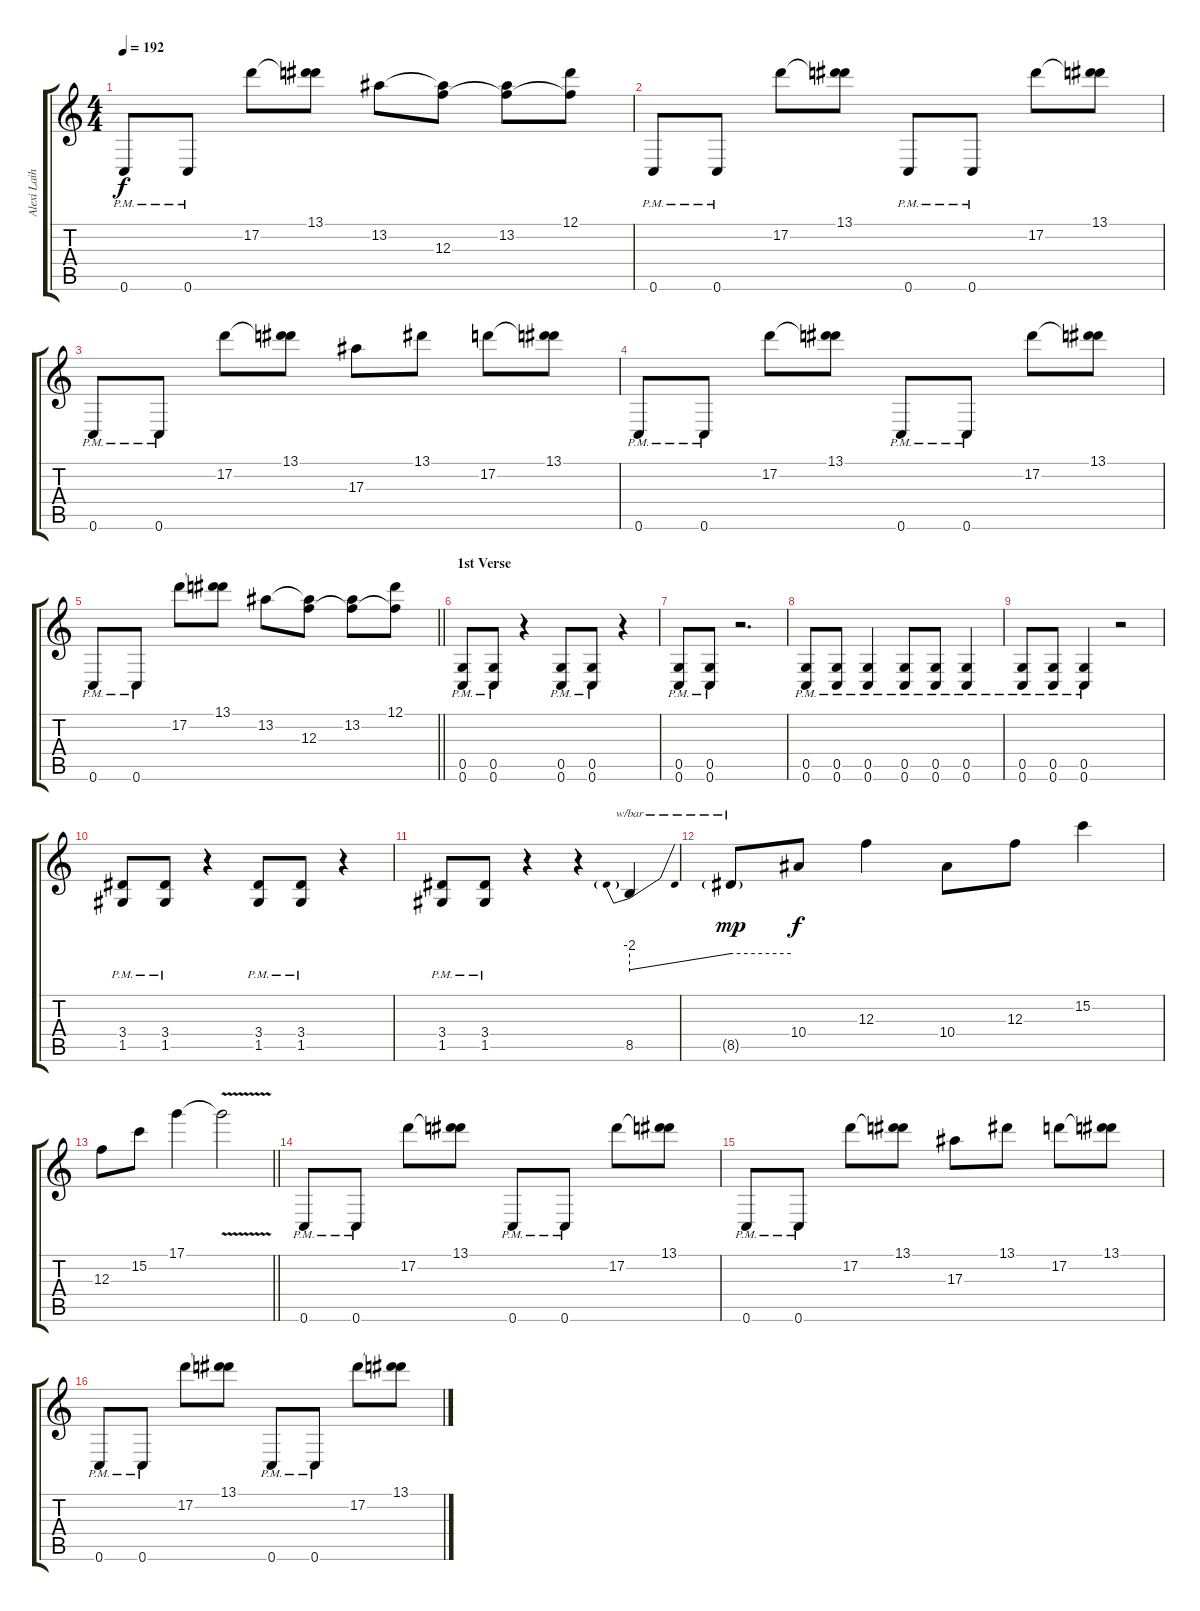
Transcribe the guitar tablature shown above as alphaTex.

\track ("Alexi Laiho" "Alexi Laih") {instrument distortionguitar}
\staff {score tabs}
\tuning (D4 A3 F3 C3 G2 C2) {hide}
\ts (4 4)
\tempo 192
\clef g2
\ks c
0.6{pm}.8{dy f} 0.6{pm}.8 17.2.8 (13.1 17.2{t}).8 13.2.8 (13.2{t} 12.3).8 (13.2 12.3{t}).8 (12.1 12.3{t}).8 |
0.6{pm}.8 0.6{pm}.8 17.2.8 (13.1 17.2{t}).8 0.6{pm}.8 0.6{pm}.8 17.2.8 (13.1 17.2{t}).8 |
0.6{pm}.8 0.6{pm}.8 17.2.8 (13.1 17.2{t}).8 17.3.8 13.1.8 17.2.8 (13.1 17.2{t}).8 |
0.6{pm}.8 0.6{pm}.8 17.2.8 (13.1 17.2{t}).8 0.6{pm}.8 0.6{pm}.8 17.2.8 (13.1 17.2{t}).8 |
\barLineRight lightlight
0.6{pm}.8 0.6{pm}.8 17.2.8 (13.1 17.2{t}).8 13.2.8 (13.2{t} 12.3).8 (13.2 12.3{t}).8 (12.1 12.3{t}).8 |
\section ("" "1st Verse")
(0.5{pm} 0.6{pm}).8 (0.5{pm} 0.6{pm}).8 r.4 (0.5{pm} 0.6{pm}).8 (0.5{pm} 0.6{pm}).8 r.4 |
(0.5{pm} 0.6{pm}).8 (0.5{pm} 0.6{pm}).8 r.2{d} |
(0.5{pm} 0.6{pm}).8 (0.5{pm} 0.6{pm}).8 (0.5{pm} 0.6{pm}).4 (0.5{pm} 0.6{pm}).8 (0.5{pm} 0.6{pm}).8 (0.5{pm} 0.6{pm}).4 |
(0.5{pm} 0.6{pm}).8 (0.5{pm} 0.6{pm}).8 (0.5{pm} 0.6{pm}).4 r.2 |
(3.4{pm} 1.5{pm}).8 (3.4{pm} 1.5{pm}).8 r.4 (3.4{pm} 1.5{pm}).8 (3.4{pm} 1.5{pm}).8 r.4 |
(3.4{pm} 1.5{pm}).8 (3.4{pm} 1.5{pm}).8 r.4 r.4 8.5.4{tbe (predivedive default 0 -8 60 0)} |
8.5{g}.8{tbe (hold default 0 0 60 0) dy mp beam Up} 10.4.8{dy f} 12.3.4 10.4.8 12.3.8 15.2.4 |
\barLineRight lightlight
12.3.8 15.2.8 17.1.4 17.1{v t}.2 |
0.6{pm}.8 0.6{pm}.8 17.2.8 (13.1 17.2{t}).8 0.6{pm}.8 0.6{pm}.8 17.2.8 (13.1 17.2{t}).8 |
0.6{pm}.8 0.6{pm}.8 17.2.8 (13.1 17.2{t}).8 17.3.8 13.1.8 17.2.8 (13.1 17.2{t}).8 |
0.6{pm}.8 0.6{pm}.8 17.2.8 (13.1 17.2{t}).8 0.6{pm}.8 0.6{pm}.8 17.2.8 (13.1 17.2{t}).8
